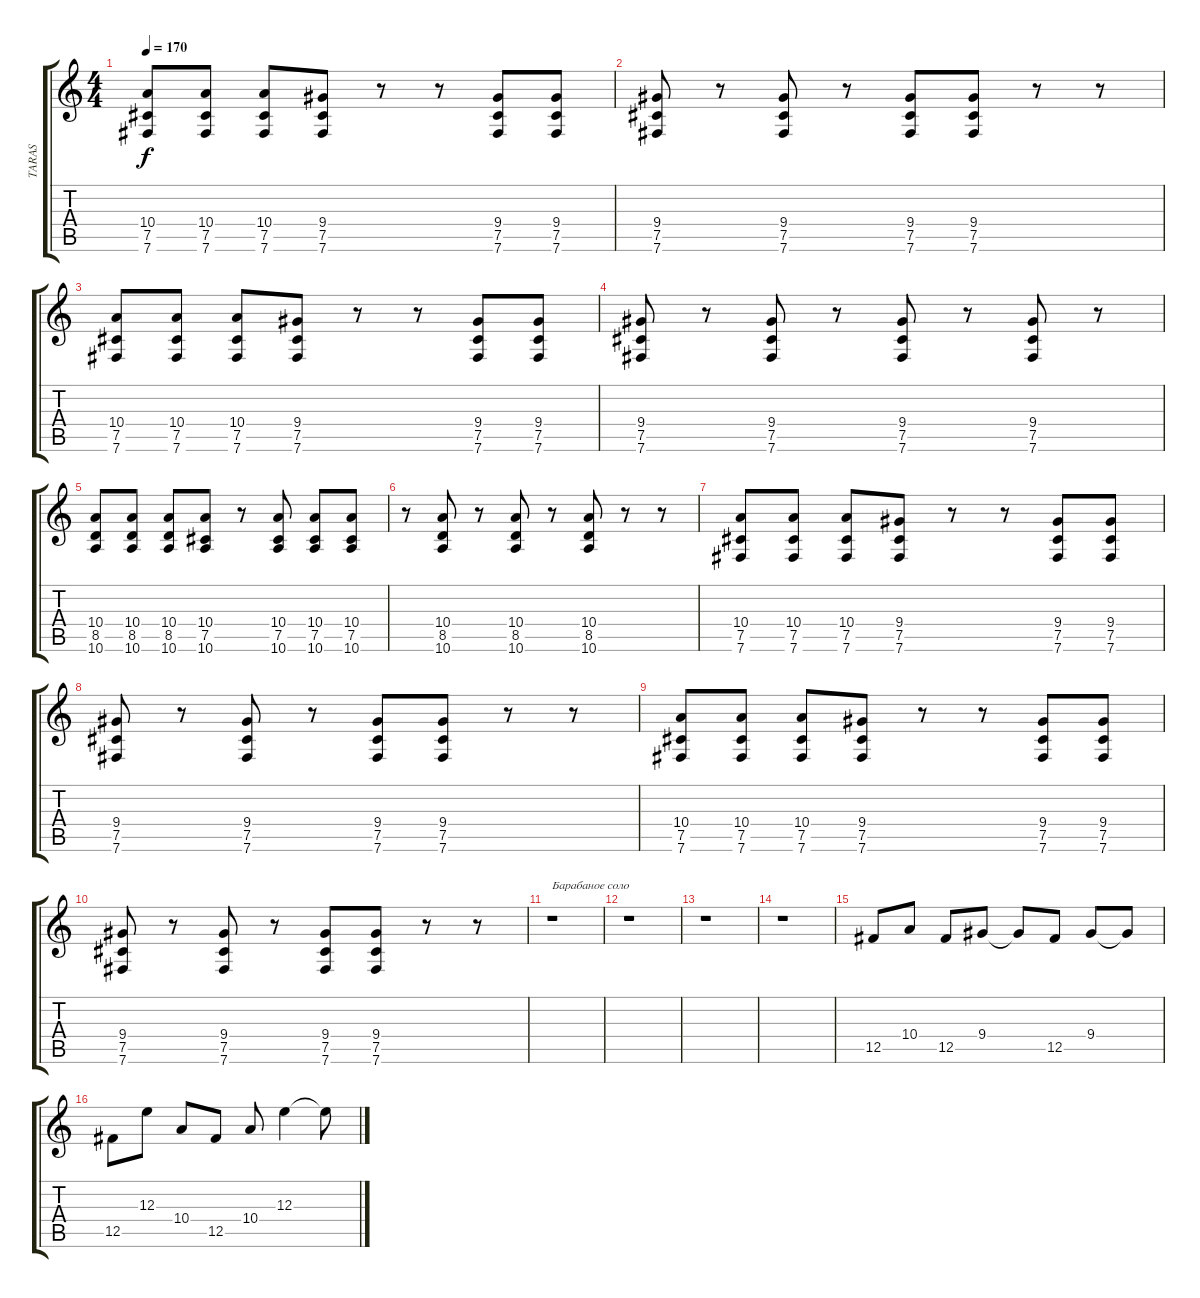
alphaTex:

\track ("TARAS" "TARAS") {instrument overdrivenguitar}
\staff {score tabs}
\tuning (Db4 Ab3 E3 B2 Gb2 B1) {hide}
\ts (4 4)
\tempo 170
\clef g2
\ks c
(10.4 7.5 7.6).8{dy f} (10.4 7.5 7.6).8 (10.4 7.5 7.6).8 (9.4 7.5 7.6).8 r.8 r.8 (9.4 7.5 7.6).8 (9.4 7.5 7.6).8 |
(9.4 7.5 7.6).8 r.8 (9.4 7.5 7.6).8 r.8 (9.4 7.5 7.6).8 (9.4 7.5 7.6).8 r.8 r.8 |
(10.4 7.5 7.6).8 (10.4 7.5 7.6).8 (10.4 7.5 7.6).8 (9.4 7.5 7.6).8 r.8 r.8 (9.4 7.5 7.6).8 (9.4 7.5 7.6).8 |
(9.4 7.5 7.6).8 r.8 (9.4 7.5 7.6).8 r.8 (9.4 7.5 7.6).8 r.8 (9.4 7.5 7.6).8 r.8 |
(10.4 8.5 10.6).8 (10.4 8.5 10.6).8 (10.4 8.5 10.6).8 (10.4 7.5 10.6).8 r.8 (10.4 7.5 10.6).8 (10.4 7.5 10.6).8 (10.4 7.5 10.6).8 |
r.8 (10.4 8.5 10.6).8 r.8 (10.4 8.5 10.6).8 r.8 (10.4 8.5 10.6).8 r.8 r.8 |
(10.4 7.5 7.6).8 (10.4 7.5 7.6).8 (10.4 7.5 7.6).8 (9.4 7.5 7.6).8 r.8 r.8 (9.4 7.5 7.6).8 (9.4 7.5 7.6).8 |
(9.4 7.5 7.6).8 r.8 (9.4 7.5 7.6).8 r.8 (9.4 7.5 7.6).8 (9.4 7.5 7.6).8 r.8 r.8 |
(10.4 7.5 7.6).8 (10.4 7.5 7.6).8 (10.4 7.5 7.6).8 (9.4 7.5 7.6).8 r.8 r.8 (9.4 7.5 7.6).8 (9.4 7.5 7.6).8 |
(9.4 7.5 7.6).8 r.8 (9.4 7.5 7.6).8 r.8 (9.4 7.5 7.6).8 (9.4 7.5 7.6).8 r.8 r.8 |
r.1{txt "Барабаное соло"} |
r.1 |
r.1 |
r.1 |
12.5.8{instrument acousticguitarsteel} 10.4.8 12.5.8 9.4.8 9.4{t}.8 12.5.8 9.4.8 9.4{t}.8 |
12.5.8 12.3.8 10.4.8 12.5.8 10.4.8 12.3.4 12.3{t}.8
